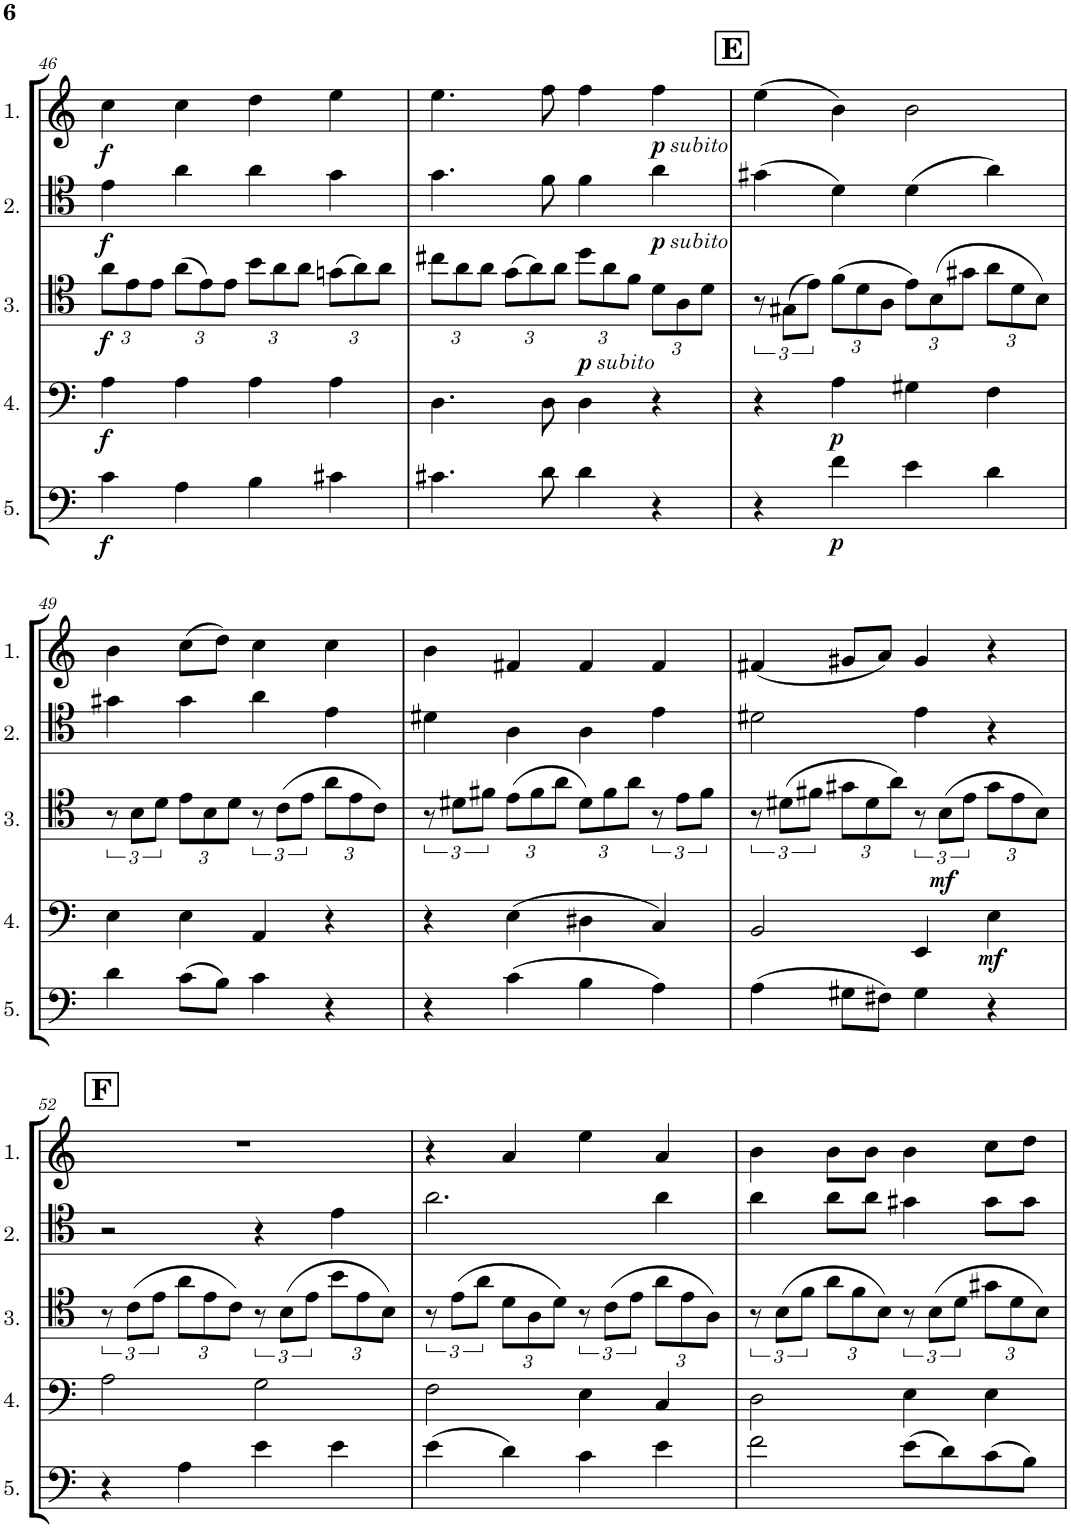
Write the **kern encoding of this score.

**kern	**dynam	**kern	**dynam	**kern	**dynam	**kern	**dynam	**kern	**dynam
*part5	*part5	*part4	*part4	*part3	*part3	*part2	*part2	*part1	*part1
*staff5	*staff5	*staff4	*staff4	*staff3	*staff3	*staff2	*staff2	*staff1	*staff1
*I"Cello 5	*	*I"Cello 4	*	*I"Cello 3	*	*I"Cello 2	*	*I"Cello 1	*
!!LO:PB:g=z
*clefF4	*	*clefF4	*	*clefC4	*	*clefC4	*	*clefG2	*
*k[]	*	*k[]	*	*k[]	*	*k[]	*	*k[]	*
*M4/4	*	*M4/4	*	*M4/4	*	*M4/4	*	*M4/4	*
*met(c)	*	*met(c)	*	*met(c)	*	*met(c)	*	*met(c)	*
*	*	*	*	*Xbrackettup	*	*	*	*	*
=46	=46	=46	=46	=46	=46	=46	=46	=46	=46
!	!LO:DY:b	!	!LO:DY:b	!	!LO:DY:b	!	!LO:DY:b	!	!LO:DY:b
4c\	f	4A\	f	12a\L	f	4e\	f	4cc\	f
.	.	.	.	12e\	.	.	.	.	.
.	.	.	.	12e\J	.	.	.	.	.
4A\	.	4A\	.	(12a\L	.	4a\	.	4cc\	.
.	.	.	.	12e\)	.	.	.	.	.
.	.	.	.	12e\J	.	.	.	.	.
4B\	.	4A\	.	12b\L	.	4a\	.	4dd\	.
.	.	.	.	12a\	.	.	.	.	.
.	.	.	.	12a\J	.	.	.	.	.
4c#X\	.	4A\	.	(12gn\L	.	4g\	.	4ee\	.
.	.	.	.	12a\)	.	.	.	.	.
.	.	.	.	12a\J	.	.	.	.	.
=47	=47	=47	=47	=47	=47	=47	=47	=47	=47
4.c#X\	.	4.D\	.	12cc#X\L	.	4.g\	.	4.ee\	.
.	.	.	.	12a\	.	.	.	.	.
.	.	.	.	12a\J	.	.	.	.	.
.	.	.	.	(12g\L	.	.	.	.	.
.	.	.	.	12a\)	.	.	.	.	.
8d\	.	8D\	.	.	.	8f\	.	8ff\	.
.	.	.	.	12a\J	.	.	.	.	.
!	!	!	!	!	!LO:DY:b	!	!	!	!
!	!	!	!	!	!LO:DY:n=1:b	!	!	!	!
4d\	.	4D\	.	12dd\L	p other-dynamics	4f\	.	4ff\	.
.	.	.	.	12a\	.	.	.	.	.
.	.	.	.	12f\J	.	.	.	.	.
!	!	!	!	!	!	!	!LO:DY:b	!	!
!	!	!	!	!	!	!	!LO:DY:n=1:b	!	!LO:DY:b
!	!	!	!	!	!	!	!	!	!LO:DY:n=1:b
4r	.	4r	.	12d\L	.	4a\	p other-dynamics	4ff\	p other-dynamics
.	.	.	.	12A\	.	.	.	.	.
.	.	.	.	12d\J	.	.	.	.	.
!!LO:REH:place=s1:a:B:cj:fs=14:t=E
=48	=48	=48	=48	=48	=48	=48	=48	=48	=48
*	*	*	*	*brackettup	*	*	*	*	*
4r	.	4r	.	12r	.	(4g#X\	.	(4ee\	.
.	.	.	.	(12G#X\L	.	.	.	.	.
.	.	.	.	12e\J)	.	.	.	.	.
*	*	*	*	*Xbrackettup	*	*	*	*	*
!	!LO:DY:b	!	!LO:DY:b	!	!	!	!	!	!
4f\	p	4A\	p	(12f\L	.	4d\)	.	4b\)	.
.	.	.	.	12d\	.	.	.	.	.
.	.	.	.	12A\J	.	.	.	.	.
4e\	.	4G#X\	.	12e\L)	.	(4d\	.	2b\	.
.	.	.	.	(12B\	.	.	.	.	.
.	.	.	.	12g#X\J	.	.	.	.	.
4d\	.	4F\	.	12a\L	.	4a\)	.	.	.
.	.	.	.	12d\	.	.	.	.	.
.	.	.	.	12B\J)	.	.	.	.	.
!!LO:LB:g=z
=49	=49	=49	=49	=49	=49	=49	=49	=49	=49
*	*	*	*	*brackettup	*	*	*	*	*
4d\	.	4E\	.	12r	.	4g#X\	.	4b\	.
.	.	.	.	12B\L	.	.	.	.	.
.	.	.	.	12d\J	.	.	.	.	.
*	*	*	*	*Xbrackettup	*	*	*	*	*
(8c\L	.	4E\	.	12e\L	.	4g#\	.	(8cc\L	.
.	.	.	.	12B\	.	.	.	.	.
8B\J)	.	.	.	.	.	.	.	8dd\J)	.
.	.	.	.	12d\J	.	.	.	.	.
*	*	*	*	*brackettup	*	*	*	*	*
4c\	.	4AA/	.	12r	.	4a\	.	4cc\	.
.	.	.	.	(12c\L	.	.	.	.	.
.	.	.	.	12e\J	.	.	.	.	.
*	*	*	*	*Xbrackettup	*	*	*	*	*
4r	.	4r	.	12a\L	.	4e\	.	4cc\	.
.	.	.	.	12e\	.	.	.	.	.
.	.	.	.	12c\J)	.	.	.	.	.
=50	=50	=50	=50	=50	=50	=50	=50	=50	=50
*	*	*	*	*brackettup	*	*	*	*	*
4r	.	4r	.	12r	.	4d#X\	.	4b\	.
.	.	.	.	12d#X\L	.	.	.	.	.
.	.	.	.	12f#X\J	.	.	.	.	.
*	*	*	*	*Xbrackettup	*	*	*	*	*
(4c\	.	(4E\	.	(12e\L	.	4A\	.	4f#X/	.
.	.	.	.	12f#\	.	.	.	.	.
.	.	.	.	12a\J	.	.	.	.	.
4B\	.	4D#X\	.	12d#\L)	.	4A\	.	4f#/	.
.	.	.	.	12f#\	.	.	.	.	.
.	.	.	.	12a\J	.	.	.	.	.
*	*	*	*	*brackettup	*	*	*	*	*
4A\)	.	4C/)	.	12r	.	4e\	.	4f#/	.
.	.	.	.	12e\L	.	.	.	.	.
.	.	.	.	12f#\J	.	.	.	.	.
=51	=51	=51	=51	=51	=51	=51	=51	=51	=51
(4A\	.	2BB/	.	12r	.	2d#X\	.	(4f#X/	.
.	.	.	.	(12d#X\L	.	.	.	.	.
.	.	.	.	12f#X\J	.	.	.	.	.
*	*	*	*	*Xbrackettup	*	*	*	*	*
8G#X\L	.	.	.	12g#X\L	.	.	.	8g#X/L	.
.	.	.	.	12d#\	.	.	.	.	.
8F#X\J)	.	.	.	.	.	.	.	8a/J)	.
.	.	.	.	12a\J)	.	.	.	.	.
*	*	*	*	*brackettup	*	*	*	*	*
4G#\	.	4EE/	.	12r	.	4e\	.	4g#/	.
!	!	!	!	!	!LO:DY:b	!	!	!	!
.	.	.	.	(12B\L	mf	.	.	.	.
.	.	.	.	12e\J	.	.	.	.	.
*	*	*	*	*Xbrackettup	*	*	*	*	*
!	!	!	!LO:DY:b	!	!	!	!	!	!
4r	.	4E\	mf	12g#\L	.	4r	.	4r	.
.	.	.	.	12e\	.	.	.	.	.
.	.	.	.	12B\J)	.	.	.	.	.
!!LO:LB:g=z
!!LO:REH:place=s1:a:B:cj:fs=14:t=F
=52	=52	=52	=52	=52	=52	=52	=52	=52	=52
*	*	*	*	*brackettup	*	*	*	*	*
4r	.	2A\	.	12r	.	2r	.	1r	.
.	.	.	.	(12c\L	.	.	.	.	.
.	.	.	.	12e\J	.	.	.	.	.
*	*	*	*	*Xbrackettup	*	*	*	*	*
4A\	.	.	.	12a\L	.	.	.	.	.
.	.	.	.	12e\	.	.	.	.	.
.	.	.	.	12c\J)	.	.	.	.	.
*	*	*	*	*brackettup	*	*	*	*	*
4e\	.	2G\	.	12r	.	4r	.	.	.
.	.	.	.	(12B\L	.	.	.	.	.
.	.	.	.	12e\J	.	.	.	.	.
*	*	*	*	*Xbrackettup	*	*	*	*	*
4e\	.	.	.	12b\L	.	4e\	.	.	.
.	.	.	.	12e\	.	.	.	.	.
.	.	.	.	12B\J)	.	.	.	.	.
=53	=53	=53	=53	=53	=53	=53	=53	=53	=53
*	*	*	*	*brackettup	*	*	*	*	*
(4e\	.	2F\	.	12r	.	2.a\	.	4r	.
.	.	.	.	(12e\L	.	.	.	.	.
.	.	.	.	12a\J	.	.	.	.	.
*	*	*	*	*Xbrackettup	*	*	*	*	*
4d\)	.	.	.	12d\L	.	.	.	4a/	.
.	.	.	.	12A\	.	.	.	.	.
.	.	.	.	12d\J)	.	.	.	.	.
*	*	*	*	*brackettup	*	*	*	*	*
4c\	.	4E\	.	12r	.	.	.	4ee\	.
.	.	.	.	(12c\L	.	.	.	.	.
.	.	.	.	12e\J	.	.	.	.	.
*	*	*	*	*Xbrackettup	*	*	*	*	*
4e\	.	4C/	.	12a\L	.	4a\	.	4a/	.
.	.	.	.	12e\	.	.	.	.	.
.	.	.	.	12A\J)	.	.	.	.	.
=54	=54	=54	=54	=54	=54	=54	=54	=54	=54
*	*	*	*	*brackettup	*	*	*	*	*
2f\	.	2D\	.	12r	.	4a\	.	4b\	.
.	.	.	.	(12B\L	.	.	.	.	.
.	.	.	.	12f\J	.	.	.	.	.
*	*	*	*	*Xbrackettup	*	*	*	*	*
.	.	.	.	12a\L	.	8a\L	.	8b\L	.
.	.	.	.	12f\	.	.	.	.	.
.	.	.	.	.	.	8a\J	.	8b\J	.
.	.	.	.	12B\J)	.	.	.	.	.
*	*	*	*	*brackettup	*	*	*	*	*
(8e\L	.	4E\	.	12r	.	4g#X\	.	4b\	.
.	.	.	.	(12B\L	.	.	.	.	.
8d\)	.	.	.	.	.	.	.	.	.
.	.	.	.	12d\J	.	.	.	.	.
*	*	*	*	*Xbrackettup	*	*	*	*	*
(8c\	.	4E\	.	12g#X\L	.	8g#\L	.	8cc\L	.
.	.	.	.	12d\	.	.	.	.	.
8B\J)	.	.	.	.	.	8g#\J	.	8dd\J	.
.	.	.	.	12B\J)	.	.	.	.	.
=	=	=	=	=	=	=	=	=	=
*-	*-	*-	*-	*-	*-	*-	*-	*-	*-
